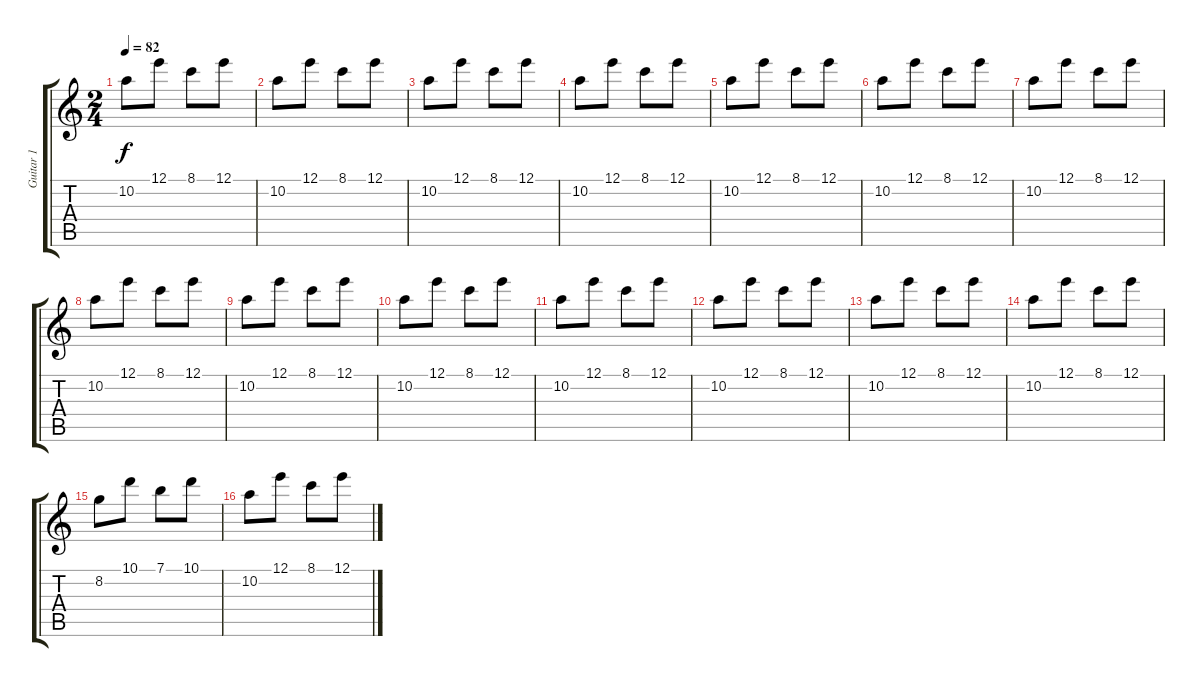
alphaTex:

\track ("Guitar 1" "Guitar 1") {instrument acousticguitarnylon}
\staff {score tabs}
\tuning (E4 B3 G3 D3 A2 E2) {hide}
\ts (2 4)
\tempo 82
\clef g2
\ks c
10.2.8{dy f} 12.1.8 8.1.8 12.1.8 |
10.2.8 12.1.8 8.1.8 12.1.8 |
10.2.8 12.1.8 8.1.8 12.1.8 |
10.2.8 12.1.8 8.1.8 12.1.8 |
10.2.8 12.1.8 8.1.8 12.1.8 |
10.2.8 12.1.8 8.1.8 12.1.8 |
10.2.8 12.1.8 8.1.8 12.1.8 |
10.2.8 12.1.8 8.1.8 12.1.8 |
10.2.8 12.1.8 8.1.8 12.1.8 |
10.2.8 12.1.8 8.1.8 12.1.8 |
10.2.8 12.1.8 8.1.8 12.1.8 |
10.2.8 12.1.8 8.1.8 12.1.8 |
10.2.8 12.1.8 8.1.8 12.1.8 |
10.2.8 12.1.8 8.1.8 12.1.8 |
8.2.8 10.1.8 7.1.8 10.1.8 |
10.2.8 12.1.8 8.1.8 12.1.8
